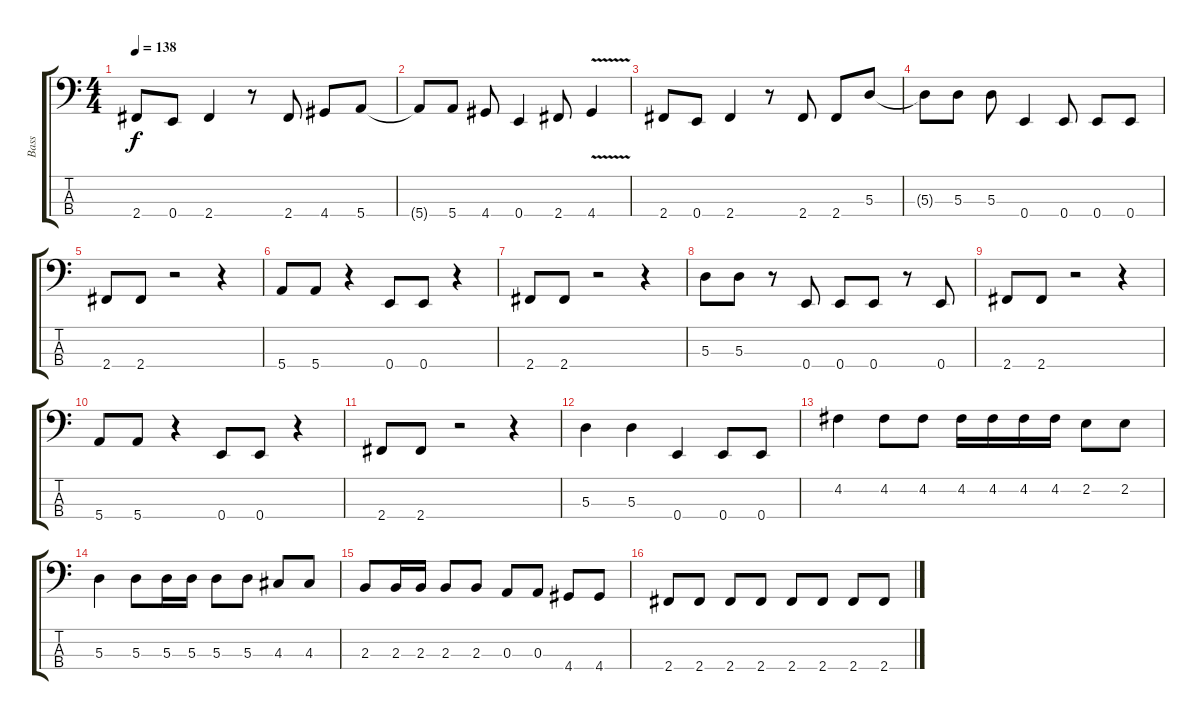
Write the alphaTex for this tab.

\track ("Bass" "Bass") {instrument electricbasspick}
\staff {score tabs}
\tuning (G2 D2 A1 E1) {hide}
\ts (4 4)
\tempo 138
\clef f4
\ks c
2.4.8{dy f} 0.4.8 2.4.4 r.8 2.4.8 4.4.8 5.4.8 |
5.4{t}.8 5.4.8 4.4.8 0.4.4 2.4.8 4.4{v}.4 |
2.4.8 0.4.8 2.4.4 r.8 2.4.8 2.4.8 5.3.8 |
5.3{t}.8 5.3.8 5.3.8 0.4.4 0.4.8 0.4.8 0.4.8 |
2.4.8 2.4.8 r.2 r.4 |
5.4.8 5.4.8 r.4 0.4.8 0.4.8 r.4 |
2.4.8 2.4.8 r.2 r.4 |
5.3.8 5.3.8 r.8 0.4.8 0.4.8 0.4.8 r.8 0.4.8 |
2.4.8 2.4.8 r.2 r.4 |
5.4.8 5.4.8 r.4 0.4.8 0.4.8 r.4 |
2.4.8 2.4.8 r.2 r.4 |
5.3.4 5.3.4 0.4.4 0.4.8 0.4.8 |
4.2.4 4.2.8 4.2.8 4.2.16 4.2.16 4.2.16 4.2.16 2.2.8 2.2.8 |
5.3.4 5.3.8 5.3.16 5.3.16 5.3.8 5.3.8 4.3.8 4.3.8 |
2.3.8 2.3.16 2.3.16 2.3.8 2.3.8 0.3.8 0.3.8 4.4.8 4.4.8 |
2.4.8 2.4.8 2.4.8 2.4.8 2.4.8 2.4.8 2.4.8 2.4.8
